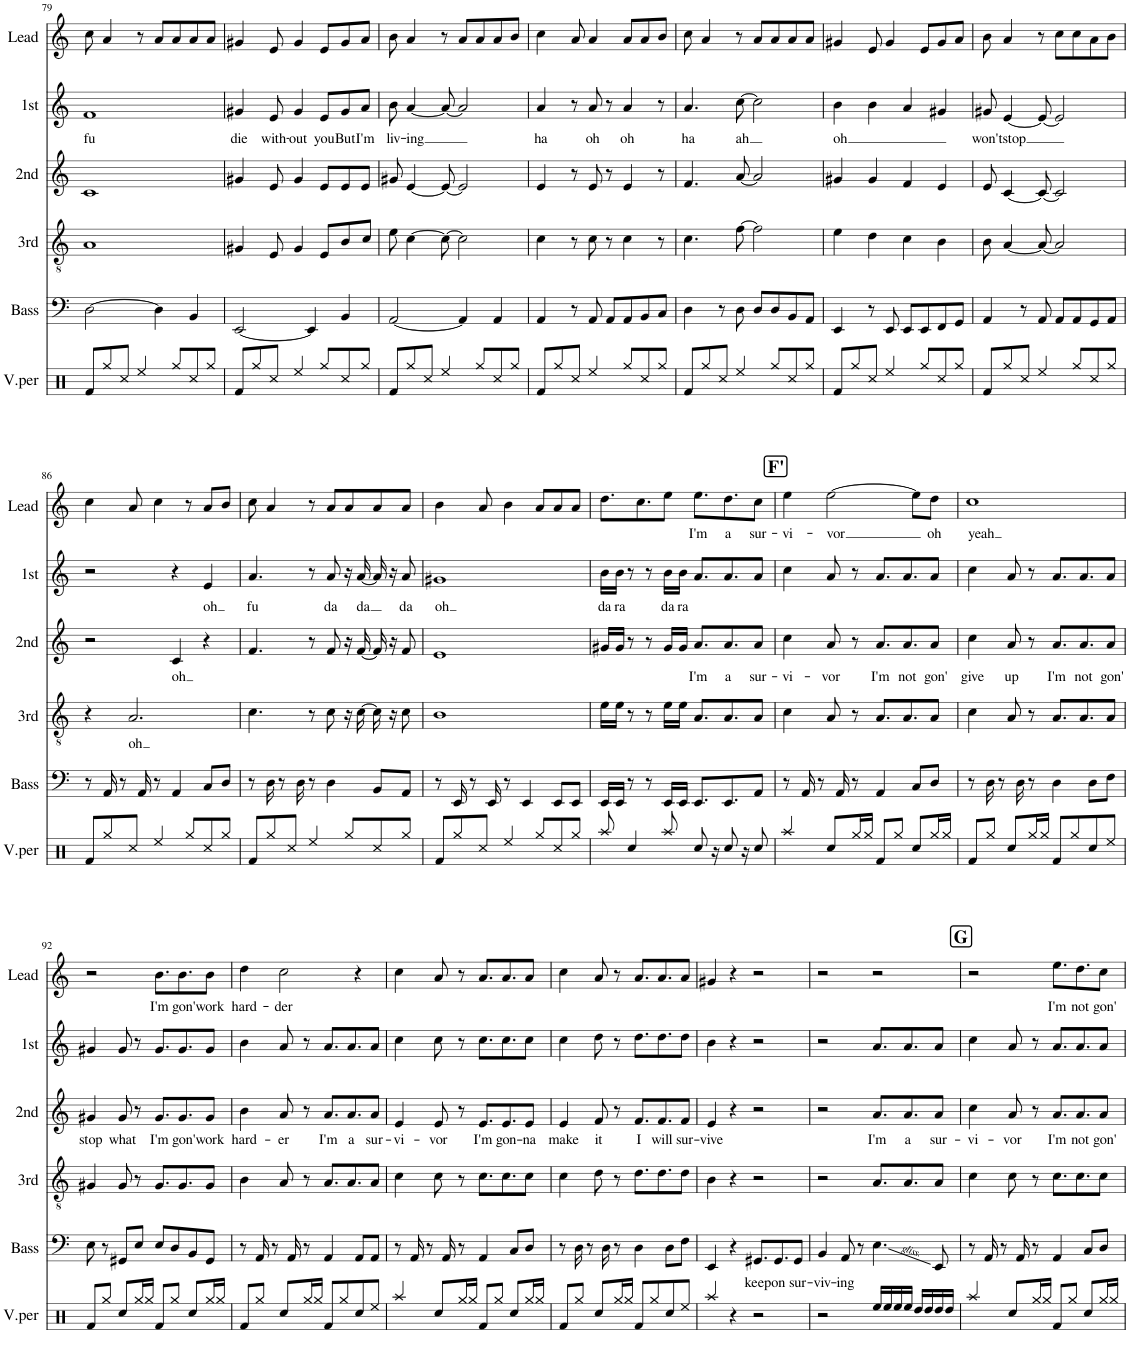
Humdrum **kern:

**kern	**kern	**text	**kern	**text	**kern	**text	**kern	**text	**kern	**text
*part6	*part5	*part5	*part4	*part4	*part3	*part3	*part2	*part2	*part1	*part1
*staff6	*staff5	*staff5	*staff4	*staff4	*staff3	*staff3	*staff2	*staff2	*staff1	*staff1
*I"V.per	*I"Bass	*	*I"3rd	*	*I"2nd	*	*I"1st	*	*I"Lead	*
*I'V.per	*I'Bass	*	*I'3rd	*	*I'2nd	*	*I'1st	*	*I'Lead	*
!!LO:PB:g=z
*clefX	*clefF4	*	*clefGv2	*	*clefG2	*	*clefG2	*	*clefG2	*
*k[]	*k[]	*	*k[]	*	*k[]	*	*k[]	*	*k[]	*
*M4/4	*M4/4	*	*M4/4	*	*M4/4	*	*M4/4	*	*M4/4	*
=79	=79	=79	=79	=79	=79	=79	=79	=79	=79	=79
!	!	!	!	!	!	!	!	!LO:LY:b	!	!
8Rf/L	[2D\	.	1A	.	1c	.	1f	fu	8cc\	.
8Rgg/	.	.	.	.	.	.	.	.	4a/	.
8Rcc/J	.	.	.	.	.	.	.	.	.	.
4Ree/	.	.	.	.	.	.	.	.	8r	.
.	4D\]	.	.	.	.	.	.	.	8a/L	.
8Rgg/L	.	.	.	.	.	.	.	.	8a/	.
8Rcc/	4BB/	.	.	.	.	.	.	.	8a/	.
8Rgg/J	.	.	.	.	.	.	.	.	8a/J	.
=80	=80	=80	=80	=80	=80	=80	=80	=80	=80	=80
!	!	!	!	!	!	!	!	!LO:LY:b	!	!
8Rf/L	[2EE/	.	4G#X/	.	4g#X/	.	4g#X/	die	4g#X/	.
8Rgg/	.	.	.	.	.	.	.	.	.	.
!	!	!	!	!	!	!	!	!LO:LY:b	!	!
8Rcc/J	.	.	8E/	.	8e/	.	8e/	with-	8e/	.
!	!	!	!	!	!	!	!	!LO:LY:b	!	!
4Ree/	.	.	4G#/	.	4g#/	.	4g#/	-out	4g#/	.
.	4EE/]	.	.	.	.	.	.	.	.	.
!	!	!	!	!	!	!	!	!LO:LY:b	!	!
8Rgg/L	.	.	8E/L	.	8e/L	.	8e/L	you	8e/L	.
!	!	!	!	!	!	!	!	!LO:LY:b	!	!
8Rcc/	4BB/	.	8B/	.	8e/	.	8g#/	But	8g#/	.
!	!	!	!	!	!	!	!	!LO:LY:b	!	!
8Rgg/J	.	.	8c/J	.	8e/J	.	8a/J	I'm	8a/J	.
=81	=81	=81	=81	=81	=81	=81	=81	=81	=81	=81
!	!	!	!	!	!	!	!	!LO:LY:b	!	!
8Rf/L	[2AA/	.	8e\	.	8g#X/	.	8b\	liv-	8b\	.
!	!	!	!	!	!	!	!	!LO:LY:b	!	!
8Rgg/	.	.	[4c\	.	[4e/	.	[4a/	-ing	4a/	.
8Rcc/J	.	.	.	.	.	.	.	.	.	.
4Ree/	.	.	8c\_	.	8e/_	.	8a/_	.	8r	.
.	4AA/]	.	2c\]	.	2e/]	.	2a/]	.	8a/L	.
8Rgg/L	.	.	.	.	.	.	.	.	8a/	.
8Rcc/	4AA/	.	.	.	.	.	.	.	8a/	.
8Rgg/J	.	.	.	.	.	.	.	.	8b/J	.
=82	=82	=82	=82	=82	=82	=82	=82	=82	=82	=82
!	!	!	!	!	!	!	!	!LO:LY:b	!	!
8Rf/L	4AA/	.	4c\	.	4e/	.	4a/	ha	4cc\	.
8Rgg/	.	.	.	.	.	.	.	.	.	.
8Rcc/J	8r	.	8r	.	8r	.	8r	.	8a/	.
!	!	!	!	!	!	!	!	!LO:LY:b	!	!
4Ree/	8AA/	.	8c\	.	8e/	.	8a/	oh	4a/	.
.	8AA/L	.	8r	.	8r	.	8r	.	.	.
!	!	!	!	!	!	!	!	!LO:LY:b	!	!
8Rgg/L	8AA/	.	4c\	.	4e/	.	4a/	oh	8a/L	.
8Rcc/	8BB/	.	.	.	.	.	.	.	8a/	.
8Rgg/J	8C/J	.	8r	.	8r	.	8r	.	8b/J	.
=83	=83	=83	=83	=83	=83	=83	=83	=83	=83	=83
!	!	!	!	!	!	!	!	!LO:LY:b	!	!
8Rf/L	4D\	.	4.c\	.	4.f/	.	4.a/	ha	8cc\	.
8Rgg/	.	.	.	.	.	.	.	.	4a/	.
8Rcc/J	8r	.	.	.	.	.	.	.	.	.
!	!	!	!	!	!	!	!	!LO:LY:b	!	!
4Ree/	8D\	.	[8f\	.	[8a/	.	[8cc\	ah	8r	.
.	8D/L	.	2f\]	.	2a/]	.	2cc\]	.	8a/L	.
8Rgg/L	8D/	.	.	.	.	.	.	.	8a/	.
8Rcc/	8BB/	.	.	.	.	.	.	.	8a/	.
8Rgg/J	8AA/J	.	.	.	.	.	.	.	8a/J	.
=84	=84	=84	=84	=84	=84	=84	=84	=84	=84	=84
!	!	!	!	!	!	!	!	!LO:LY:b	!	!
8Rf/L	4EE/	.	4e\	.	4g#X/	.	4b\	oh	4g#X/	.
8Rgg/	.	.	.	.	.	.	.	.	.	.
8Rcc/J	8r	.	4d\	.	4g#/	.	4b\	.	8e/	.
4Ree/	8EE/	.	.	.	.	.	.	.	4g#/	.
.	8EE/L	.	4c\	.	4f/	.	4a/	.	.	.
8Rgg/L	8EE/	.	.	.	.	.	.	.	8e/L	.
8Rcc/	8FF/	.	4B\	.	4e/	.	4g#X/	.	8g#/	.
8Rgg/J	8GG/J	.	.	.	.	.	.	.	8a/J	.
=85	=85	=85	=85	=85	=85	=85	=85	=85	=85	=85
!	!	!	!	!	!	!	!	!LO:LY:b	!	!
8Rf/L	4AA/	.	8B\	.	8e/	.	8g#X/	won't	8b\	.
!	!	!	!	!	!	!	!	!LO:LY:b	!	!
8Rgg/	.	.	[4A/	.	[4c/	.	[4e/	stop	4a/	.
8Rcc/J	8r	.	.	.	.	.	.	.	.	.
4Ree/	8AA/	.	8A/_	.	8c/_	.	8e/_	.	8r	.
.	8AA/L	.	2A/]	.	2c/]	.	2e/]	.	8cc\L	.
8Rgg/L	8AA/	.	.	.	.	.	.	.	8cc\	.
8Rcc/	8GG/	.	.	.	.	.	.	.	8a\	.
8Rgg/J	8AA/J	.	.	.	.	.	.	.	8b\J	.
!!LO:LB:g=z
=86	=86	=86	=86	=86	=86	=86	=86	=86	=86	=86
8Rf/L	8r	.	4r	.	2r	.	2r	.	4cc\	.
8Rgg/	16AA/	.	.	.	.	.	.	.	.	.
.	8r	.	.	.	.	.	.	.	.	.
!	!	!	!	!LO:LY:b	!	!	!	!	!	!
8Rcc/J	.	.	2.A/	oh	.	.	.	.	8a/	.
.	16AA/	.	.	.	.	.	.	.	.	.
4Ree/	8r	.	.	.	.	.	.	.	4cc\	.
!	!	!	!	!	!	!LO:LY:b	!	!	!	!
.	4AA/	.	.	.	4c/	oh	4r	.	.	.
8Rgg/L	.	.	.	.	.	.	.	.	8r	.
!	!	!	!	!	!	!	!	!LO:LY:b	!	!
8Rcc/	8C/L	.	.	.	4r	.	4e/	oh	8a/L	.
8Rgg/J	8D/J	.	.	.	.	.	.	.	8b/J	.
=87	=87	=87	=87	=87	=87	=87	=87	=87	=87	=87
!	!	!	!	!	!	!	!	!LO:LY:b	!	!
8Rf/L	8r	.	4.c\	.	4.f/	.	4.a/	fu	8cc\	.
8Rgg/	16D\	.	.	.	.	.	.	.	4a/	.
.	8r	.	.	.	.	.	.	.	.	.
8Rcc/J	.	.	.	.	.	.	.	.	.	.
.	16D\	.	.	.	.	.	.	.	.	.
4Ree/	8r	.	8r	.	8r	.	8r	.	8r	.
!	!	!	!	!	!	!	!	!LO:LY:b	!	!
.	4D\	.	8c\	.	8f/	.	8a/	da	8a/L	.
8Rgg/L	.	.	16r	.	16r	.	16r	.	8a/	.
!	!	!	!	!	!	!	!	!LO:LY:b	!	!
.	.	.	[16c\	.	[16f/	.	[16a/	da	.	.
8Rcc/	8BB/L	.	16c\]	.	16f/]	.	16a/]	.	8a/	.
.	.	.	16r	.	16r	.	16r	.	.	.
!	!	!	!	!	!	!	!	!LO:LY:b	!	!
8Rgg/J	8AA/J	.	8c\	.	8f/	.	8a/	da	8a/J	.
=88	=88	=88	=88	=88	=88	=88	=88	=88	=88	=88
!	!	!	!	!	!	!	!	!LO:LY:b	!	!
8Rf/L	8r	.	1B	.	1e	.	1g#X	oh	4b\	.
8Rgg/	16EE/	.	.	.	.	.	.	.	.	.
.	8r	.	.	.	.	.	.	.	.	.
8Rcc/J	.	.	.	.	.	.	.	.	8a/	.
.	16EE/	.	.	.	.	.	.	.	.	.
4Ree/	8r	.	.	.	.	.	.	.	4b\	.
.	4EE/	.	.	.	.	.	.	.	.	.
8Rgg/L	.	.	.	.	.	.	.	.	8a/L	.
8Rcc/	8EE/L	.	.	.	.	.	.	.	8a/	.
8Rgg/J	8EE/J	.	.	.	.	.	.	.	8a/J	.
=89	=89	=89	=89	=89	=89	=89	=89	=89	=89	=89
!	!	!	!	!	!	!	!	!LO:LY:b	!	!
8Raa/	16EE/LL	.	16e\LL	.	16g#X/LL	.	16b\LL	da	8.dd\L	.
!	!	!	!	!	!	!	!	!LO:LY:b	!	!
.	16EE/JJ	.	16e\JJ	.	16g#/JJ	.	16b\JJ	ra	.	.
4Rcc/	8r	.	8r	.	8r	.	8r	.	.	.
.	.	.	.	.	.	.	.	.	8.cc\	.
.	8r	.	8r	.	8r	.	8r	.	.	.
!	!	!	!	!	!	!	!	!LO:LY:b	!	!
8Raa/	16EE/LL	.	16e\LL	.	16g#/LL	.	16b\LL	da	8ee\J	.
!	!	!	!	!	!	!	!	!LO:LY:b	!	!
.	16EE/JJ	.	16e\JJ	.	16g#/JJ	.	16b\JJ	ra	.	.
!	!	!	!	!	!	!LO:LY:b	!	!	!	!LO:LY:b
8Rcc/	8.EE/L	.	8.A/L	.	8.a/L	I'm	8.a/L	.	8.ee\L	I'm
16r	.	.	.	.	.	.	.	.	.	.
!	!	!	!	!	!	!LO:LY:b	!	!	!	!LO:LY:b
8Rcc/	8.EE/	.	8.A/	.	8.a/	a	8.a/	.	8.dd\	a
16r	.	.	.	.	.	.	.	.	.	.
!	!	!	!	!	!	!LO:LY:b	!	!	!	!LO:LY:b
8Rcc/	8AA/J	.	8A/J	.	8a/J	sur-	8a/J	.	8cc\J	sur-
!!LO:REH:place=s1:a:B:cj:fs=14:t=F'
=90	=90	=90	=90	=90	=90	=90	=90	=90	=90	=90
!	!	!	!	!	!	!LO:LY:b	!	!	!	!LO:LY:b
4Raa/	8r	.	4c\	.	4cc\	-vi-	4cc\	.	4ee\	-vi-
.	16AA/	.	.	.	.	.	.	.	.	.
.	8r	.	.	.	.	.	.	.	.	.
!	!	!	!	!	!	!LO:LY:b	!	!	!	!LO:LY:b
8Rcc/L	.	.	8A/	.	8a/	-vor	8a/	.	[2ee\	-vor
.	16AA/	.	.	.	.	.	.	.	.	.
16Rgg/L	8r	.	8r	.	8r	.	8r	.	.	.
16Rgg/JJ	.	.	.	.	.	.	.	.	.	.
!	!	!	!	!	!	!LO:LY:b	!	!	!	!
8Rf/L	4AA/	.	8.A/L	.	8.a/L	I'm	8.a/L	.	.	.
8Rgg/J	.	.	.	.	.	.	.	.	.	.
!	!	!	!	!	!	!LO:LY:b	!	!	!	!
.	.	.	8.A/	.	8.a/	not	8.a/	.	.	.
8Rcc/L	8C/L	.	.	.	.	.	.	.	8ee\L]	.
!	!	!	!	!	!	!LO:LY:b	!	!	!	!LO:LY:b
16Rgg/L	8D/J	.	8A/J	.	8a/J	gon'	8a/J	.	8dd\J	oh
16Rgg/JJ	.	.	.	.	.	.	.	.	.	.
=91	=91	=91	=91	=91	=91	=91	=91	=91	=91	=91
!	!	!	!	!	!	!LO:LY:b	!	!	!	!LO:LY:b
8Rf/L	8r	.	4c\	.	4cc\	give	4cc\	.	1cc	yeah
8Rgg/J	16D\	.	.	.	.	.	.	.	.	.
.	8r	.	.	.	.	.	.	.	.	.
!	!	!	!	!	!	!LO:LY:b	!	!	!	!
8Rcc/L	.	.	8A/	.	8a/	up	8a/	.	.	.
.	16D\	.	.	.	.	.	.	.	.	.
16Rgg/L	8r	.	8r	.	8r	.	8r	.	.	.
16Rgg/JJ	.	.	.	.	.	.	.	.	.	.
!	!	!	!	!	!	!LO:LY:b	!	!	!	!
8Rf/L	4D\	.	8.A/L	.	8.a/L	I'm	8.a/L	.	.	.
8Rgg/	.	.	.	.	.	.	.	.	.	.
!	!	!	!	!	!	!LO:LY:b	!	!	!	!
.	.	.	8.A/	.	8.a/	not	8.a/	.	.	.
8Rcc/	8D\L	.	.	.	.	.	.	.	.	.
!	!	!	!	!	!	!LO:LY:b	!	!	!	!
8Ree/J	8F\J	.	8A/J	.	8a/J	gon'	8a/J	.	.	.
!!LO:LB:g=z
=92	=92	=92	=92	=92	=92	=92	=92	=92	=92	=92
!	!	!	!	!	!	!LO:LY:b	!	!	!	!
8Rf/L	8E\	.	4G#X/	.	4g#X/	stop	4g#X/	.	2r	.
8Rgg/J	8r	.	.	.	.	.	.	.	.	.
!	!	!	!	!	!	!LO:LY:b	!	!	!	!
8Rcc/L	8GG#X/L	.	8G#/	.	8g#/	what	8g#/	.	.	.
16Rgg/L	8E/J	.	8r	.	8r	.	8r	.	.	.
16Rgg/JJ	.	.	.	.	.	.	.	.	.	.
!	!	!	!	!	!	!LO:LY:b	!	!	!	!LO:LY:b
8Rf/L	8E/L	.	8.G#/L	.	8.g#/L	I'm	8.g#/L	.	8.b\L	I'm
8Rgg/J	8D/	.	.	.	.	.	.	.	.	.
!	!	!	!	!	!	!LO:LY:b	!	!	!	!LO:LY:b
.	.	.	8.G#/	.	8.g#/	gon'	8.g#/	.	8.b\	gon'
8Rcc/L	8BB/	.	.	.	.	.	.	.	.	.
!	!	!	!	!	!	!LO:LY:b	!	!	!	!LO:LY:b
16Rgg/L	8GG#/J	.	8G#/J	.	8g#/J	work	8g#/J	.	8b\J	work
16Rgg/JJ	.	.	.	.	.	.	.	.	.	.
=93	=93	=93	=93	=93	=93	=93	=93	=93	=93	=93
!	!	!	!	!	!	!LO:LY:b	!	!	!	!LO:LY:b
8Rf/L	8r	.	4B\	.	4b\	hard-	4b\	.	4dd\	hard-
8Rgg/J	16AA/	.	.	.	.	.	.	.	.	.
.	8r	.	.	.	.	.	.	.	.	.
!	!	!	!	!	!	!LO:LY:b	!	!	!	!LO:LY:b
8Rcc/L	.	.	8A/	.	8a/	-er	8a/	.	2cc\	-der
.	16AA/	.	.	.	.	.	.	.	.	.
16Rgg/L	8r	.	8r	.	8r	.	8r	.	.	.
16Rgg/JJ	.	.	.	.	.	.	.	.	.	.
!	!	!	!	!	!	!LO:LY:b	!	!	!	!
8Rf/L	4AA/	.	8.A/L	.	8.a/L	I'm	8.a/L	.	.	.
8Rgg/	.	.	.	.	.	.	.	.	.	.
!	!	!	!	!	!	!LO:LY:b	!	!	!	!
.	.	.	8.A/	.	8.a/	a	8.a/	.	.	.
8Rcc/	8AA/L	.	.	.	.	.	.	.	4r	.
!	!	!	!	!	!	!LO:LY:b	!	!	!	!
8Ree/J	8AA/J	.	8A/J	.	8a/J	sur-	8a/J	.	.	.
=94	=94	=94	=94	=94	=94	=94	=94	=94	=94	=94
!	!	!	!	!	!	!LO:LY:b	!	!	!	!
4Raa/	8r	.	4c\	.	4e/	-vi-	4cc\	.	4cc\	.
.	16AA/	.	.	.	.	.	.	.	.	.
.	8r	.	.	.	.	.	.	.	.	.
!	!	!	!	!	!	!LO:LY:b	!	!	!	!
8Rcc/L	.	.	8c\	.	8e/	-vor	8cc\	.	8a/	.
.	16AA/	.	.	.	.	.	.	.	.	.
16Rgg/L	8r	.	8r	.	8r	.	8r	.	8r	.
16Rgg/JJ	.	.	.	.	.	.	.	.	.	.
!	!	!	!	!	!	!LO:LY:b	!	!	!	!
8Rf/L	4AA/	.	8.c\L	.	8.e/L	I'm	8.cc\L	.	8.a/L	.
8Rgg/J	.	.	.	.	.	.	.	.	.	.
!	!	!	!	!	!	!LO:LY:b	!	!	!	!
.	.	.	8.c\	.	8.e/	gon-	8.cc\	.	8.a/	.
8Rcc/L	8C/L	.	.	.	.	.	.	.	.	.
!	!	!	!	!	!	!LO:LY:b	!	!	!	!
16Rgg/L	8D/J	.	8c\J	.	8e/J	-na	8cc\J	.	8a/J	.
16Rgg/JJ	.	.	.	.	.	.	.	.	.	.
=95	=95	=95	=95	=95	=95	=95	=95	=95	=95	=95
!	!	!	!	!	!	!LO:LY:b	!	!	!	!
8Rf/L	8r	.	4c\	.	4e/	make	4cc\	.	4cc\	.
8Rgg/J	16D\	.	.	.	.	.	.	.	.	.
.	8r	.	.	.	.	.	.	.	.	.
!	!	!	!	!	!	!LO:LY:b	!	!	!	!
8Rcc/L	.	.	8d\	.	8f/	it	8dd\	.	8a/	.
.	16D\	.	.	.	.	.	.	.	.	.
16Rgg/L	8r	.	8r	.	8r	.	8r	.	8r	.
16Rgg/JJ	.	.	.	.	.	.	.	.	.	.
!	!	!	!	!	!	!LO:LY:b	!	!	!	!
8Rf/L	4D\	.	8.d\L	.	8.f/L	I	8.dd\L	.	8.a/L	.
8Rgg/	.	.	.	.	.	.	.	.	.	.
!	!	!	!	!	!	!LO:LY:b	!	!	!	!
.	.	.	8.d\	.	8.f/	will	8.dd\	.	8.a/	.
8Rcc/	8D\L	.	.	.	.	.	.	.	.	.
!	!	!	!	!	!	!LO:LY:b	!	!	!	!
8Ree/J	8F\J	.	8d\J	.	8f/J	sur-	8dd\J	.	8a/J	.
=96	=96	=96	=96	=96	=96	=96	=96	=96	=96	=96
!	!	!	!	!	!	!LO:LY:b	!	!	!	!
4Raa/	4EE/	.	4B\	.	4e/	-vive	4b\	.	4g#X/	.
4r	4r	.	4r	.	4r	.	4r	.	4r	.
!	!	!LO:LY:b	!	!	!	!	!	!	!	!
2r	8.GG#X/L	keep	2r	.	2r	.	2r	.	2r	.
!	!	!LO:LY:b	!	!	!	!	!	!	!	!
.	8.GG#/	on	.	.	.	.	.	.	.	.
!	!	!LO:LY:b	!	!	!	!	!	!	!	!
.	8GG#/J	sur-	.	.	.	.	.	.	.	.
=97	=97	=97	=97	=97	=97	=97	=97	=97	=97	=97
!	!	!LO:LY:b	!	!	!	!	!	!	!	!
2r	4BB/	-viv-	2r	.	2r	.	2r	.	2r	.
!	!	!LO:LY:b	!	!	!	!	!	!	!	!
.	8AA/	-ing	.	.	.	.	.	.	.	.
.	8r	.	.	.	.	.	.	.	.	.
!	!	!	!	!	!	!LO:LY:b	!	!	!	!
16Ree/LL	4.E\	.	8.A/L	.	8.a/L	I'm	8.a/L	.	2r	.
16Ree/	.	.	.	.	.	.	.	.	.	.
16Ree/	.	.	.	.	.	.	.	.	.	.
!	!	!	!	!	!	!LO:LY:b	!	!	!	!
16Ree/JJ	.	.	8.A/	.	8.a/	a	8.a/	.	.	.
16Rdd/LL	.	.	.	.	.	.	.	.	.	.
16Rdd/	.	.	.	.	.	.	.	.	.	.
!	!	!	!	!	!	!LO:LY:b	!	!	!	!
16Rdd/	8EE/	.	8A/J	.	8a/J	sur-	8a/J	.	.	.
16Rdd/JJ	.	.	.	.	.	.	.	.	.	.
!!LO:REH:place=s1:a:B:cj:fs=14:t=G
=98	=98	=98	=98	=98	=98	=98	=98	=98	=98	=98
!	!	!	!	!	!	!LO:LY:b	!	!	!	!
4Raa/	8r	.	4c\	.	4cc\	-vi-	4cc\	.	2r	.
.	16AA/	.	.	.	.	.	.	.	.	.
.	8r	.	.	.	.	.	.	.	.	.
!	!	!	!	!	!	!LO:LY:b	!	!	!	!
8Rcc/L	.	.	8c\	.	8a/	-vor	8a/	.	.	.
.	16AA/	.	.	.	.	.	.	.	.	.
16Rgg/L	8r	.	8r	.	8r	.	8r	.	.	.
16Rgg/JJ	.	.	.	.	.	.	.	.	.	.
!	!	!	!	!	!	!LO:LY:b	!	!	!	!LO:LY:b
8Rf/L	4AA/	.	8.c\L	.	8.a/L	I'm	8.a/L	.	8.ee\L	I'm
8Rgg/J	.	.	.	.	.	.	.	.	.	.
!	!	!	!	!	!	!LO:LY:b	!	!	!	!LO:LY:b
.	.	.	8.c\	.	8.a/	not	8.a/	.	8.dd\	not
8Rcc/L	8C/L	.	.	.	.	.	.	.	.	.
!	!	!	!	!	!	!LO:LY:b	!	!	!	!LO:LY:b
16Rgg/L	8D/J	.	8c\J	.	8a/J	gon'	8a/J	.	8cc\J	gon'
16Rgg/JJ	.	.	.	.	.	.	.	.	.	.
=	=	=	=	=	=	=	=	=	=	=
*-	*-	*-	*-	*-	*-	*-	*-	*-	*-	*-
